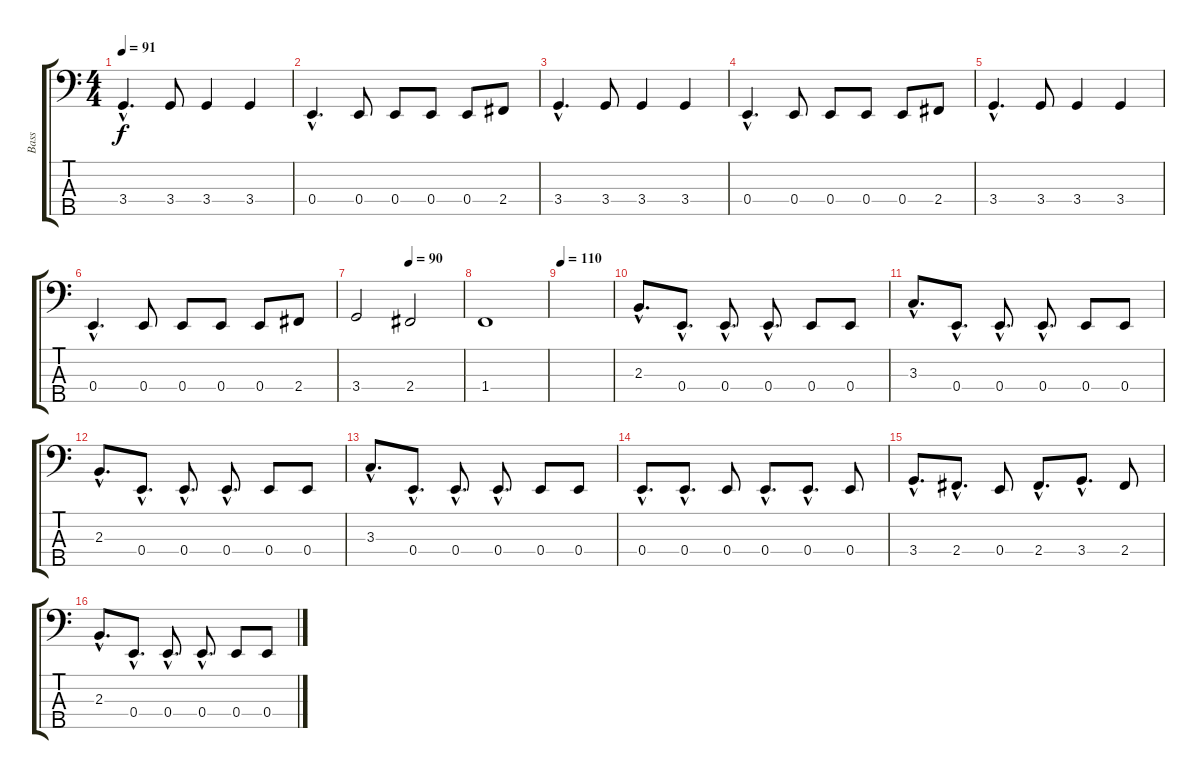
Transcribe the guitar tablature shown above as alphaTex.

\track ("Bass" "Bass") {instrument slapbass2}
\staff {score tabs}
\tuning (G2 D2 A1 E1 B0) {hide}
\ts (4 4)
\tempo 91
\clef f4
\ks c
3.4{hac}.4{d dy f} 3.4.8 3.4.4 3.4.4 |
0.4{hac}.4{d} 0.4.8 0.4.8 0.4.8 0.4.8 2.4.8 |
3.4{hac}.4{d} 3.4.8 3.4.4 3.4.4 |
0.4{hac}.4{d} 0.4.8 0.4.8 0.4.8 0.4.8 2.4.8 |
3.4{hac}.4{d} 3.4.8 3.4.4 3.4.4 |
0.4{hac}.4{d} 0.4.8 0.4.8 0.4.8 0.4.8 2.4.8 |
\tempo (90 0.5)
3.4.2 2.4.2 |
1.4.1 |
\tempo 110
|
2.3{hac}.8{d} 0.4{hac}.8{d} 0.4{hac}.8{d} 0.4{hac}.8{d} 0.4.8 0.4.8 |
3.3{hac}.8{d} 0.4{hac}.8{d} 0.4{hac}.8{d} 0.4{hac}.8{d} 0.4.8 0.4.8 |
2.3{hac}.8{d} 0.4{hac}.8{d} 0.4{hac}.8{d} 0.4{hac}.8{d} 0.4.8 0.4.8 |
3.3{hac}.8{d} 0.4{hac}.8{d} 0.4{hac}.8{d} 0.4{hac}.8{d} 0.4.8 0.4.8 |
0.4{hac}.8{d} 0.4{hac}.8{d} 0.4.8 0.4{hac}.8{d} 0.4{hac}.8{d} 0.4.8 |
3.4{hac}.8{d} 2.4{hac}.8{d} 0.4.8 2.4{hac}.8{d} 3.4{hac}.8{d} 2.4.8 |
2.3{hac}.8{d} 0.4{hac}.8{d} 0.4{hac}.8{d} 0.4{hac}.8{d} 0.4.8 0.4.8
